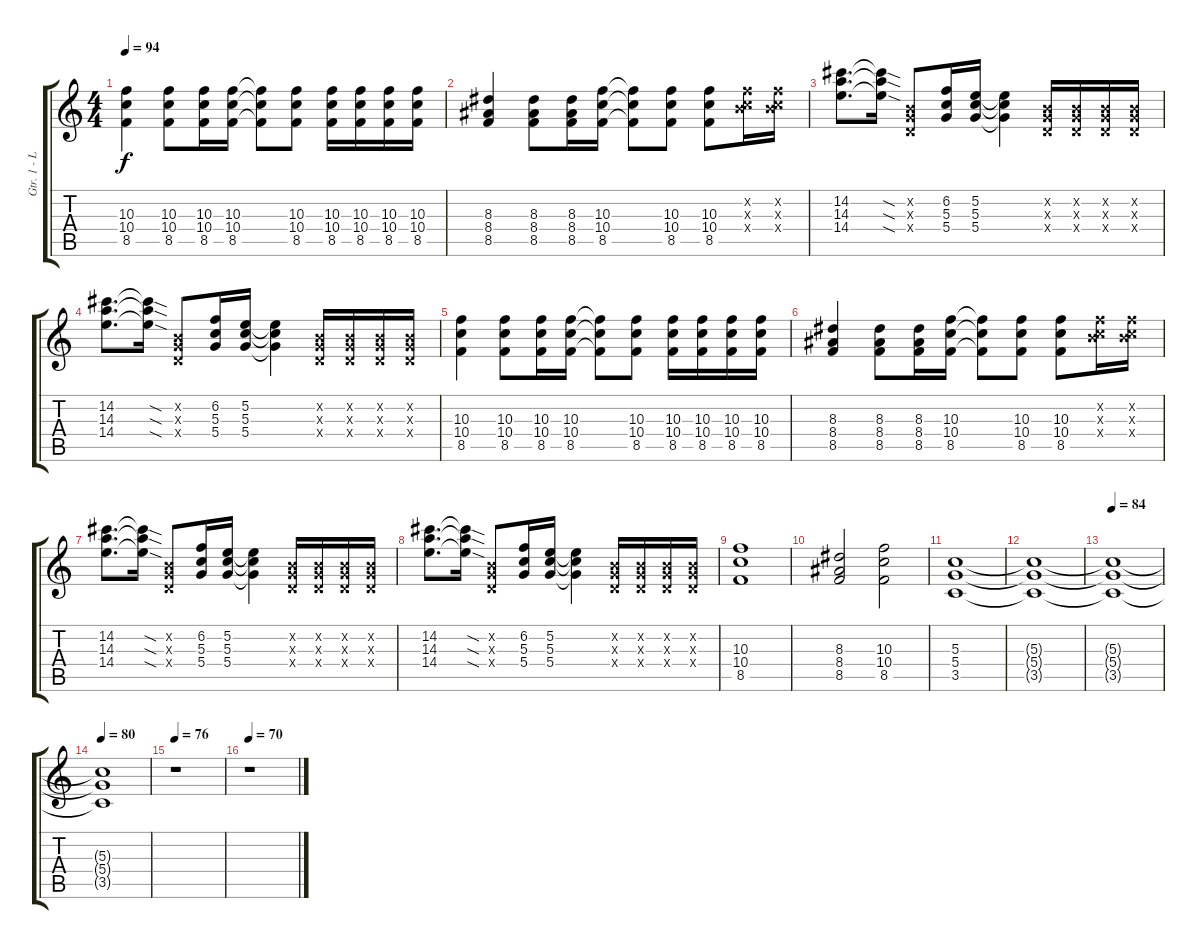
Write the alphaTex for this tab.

\track ("Gtr. 1 - Lead" "Gtr. 1 - L") {instrument distortionguitar}
\staff {score tabs}
\tuning (E4 B3 G3 D3 A2 E2) {hide}
\ts (4 4)
\tempo 94
\clef g2
\ks c
(10.3 10.4 8.5).4{dy f} (10.3 10.4 8.5).8 (10.3 10.4 8.5).16 (10.3 10.4 8.5).16 (10.3{t} 10.4{t} 8.5{t}).8 (10.3 10.4 8.5).8 (10.3 10.4 8.5).16 (10.3 10.4 8.5).16 (10.3 10.4 8.5).16 (10.3 10.4 8.5).16 |
(8.3 8.4 8.5).4 (8.3 8.4 8.5).8 (8.3 8.4 8.5).16 (10.3 10.4 8.5).16 (10.3{t} 10.4{t} 8.5{t}).8 (10.3 10.4 8.5).8 (10.3 10.4 8.5).8 (0.2{x} 10.3{x} 10.4{x}).16 (0.2{x} 10.3{x} 10.4{x}).16 |
(14.2 14.3 14.4).8{d} (14.2{sod t} 14.3{sod t} 14.4{sod t}).16 (0.2{x} 0.3{x} 0.4{x}).8 (6.2 5.3 5.4).16 (5.2 5.3 5.4).16 (5.2{t} 5.3{t} 5.4{t}).4 (0.2{x} 0.3{x} 0.4{x}).16 (0.2{x} 0.3{x} 0.4{x}).16 (0.2{x} 0.3{x} 0.4{x}).16 (0.2{x} 0.3{x} 0.4{x}).16 |
(14.2 14.3 14.4).8{d} (14.2{sod t} 14.3{sod t} 14.4{sod t}).16 (0.2{x} 0.3{x} 0.4{x}).8 (6.2 5.3 5.4).16 (5.2 5.3 5.4).16 (5.2{t} 5.3{t} 5.4{t}).4 (0.2{x} 0.3{x} 0.4{x}).16 (0.2{x} 0.3{x} 0.4{x}).16 (0.2{x} 0.3{x} 0.4{x}).16 (0.2{x} 0.3{x} 0.4{x}).16 |
(10.3 10.4 8.5).4 (10.3 10.4 8.5).8 (10.3 10.4 8.5).16 (10.3 10.4 8.5).16 (10.3{t} 10.4{t} 8.5{t}).8 (10.3 10.4 8.5).8 (10.3 10.4 8.5).16 (10.3 10.4 8.5).16 (10.3 10.4 8.5).16 (10.3 10.4 8.5).16 |
(8.3 8.4 8.5).4 (8.3 8.4 8.5).8 (8.3 8.4 8.5).16 (10.3 10.4 8.5).16 (10.3{t} 10.4{t} 8.5{t}).8 (10.3 10.4 8.5).8 (10.3 10.4 8.5).8 (0.2{x} 10.3{x} 10.4{x}).16 (0.2{x} 10.3{x} 10.4{x}).16 |
(14.2 14.3 14.4).8{d} (14.2{sod t} 14.3{sod t} 14.4{sod t}).16 (0.2{x} 0.3{x} 0.4{x}).8 (6.2 5.3 5.4).16 (5.2 5.3 5.4).16 (5.2{t} 5.3{t} 5.4{t}).4 (0.2{x} 0.3{x} 0.4{x}).16 (0.2{x} 0.3{x} 0.4{x}).16 (0.2{x} 0.3{x} 0.4{x}).16 (0.2{x} 0.3{x} 0.4{x}).16 |
(14.2 14.3 14.4).8{d} (14.2{sod t} 14.3{sod t} 14.4{sod t}).16 (0.2{x} 0.3{x} 0.4{x}).8 (6.2 5.3 5.4).16 (5.2 5.3 5.4).16 (5.2{t} 5.3{t} 5.4{t}).4 (0.2{x} 0.3{x} 0.4{x}).16 (0.2{x} 0.3{x} 0.4{x}).16 (0.2{x} 0.3{x} 0.4{x}).16 (0.2{x} 0.3{x} 0.4{x}).16 |
(10.3 10.4 8.5).1 |
(8.3 8.4 8.5).2 (10.3 10.4 8.5).2 |
(5.3 5.4 3.5).1 |
(5.3{t} 5.4{t} 3.5{t}).1 |
\tempo 84
(5.3{t} 5.4{t} 3.5{t}).1 |
\tempo 80
(5.3{t} 5.4{t} 3.5{t}).1 |
\tempo 76
r.1 |
\tempo 70
r.1
